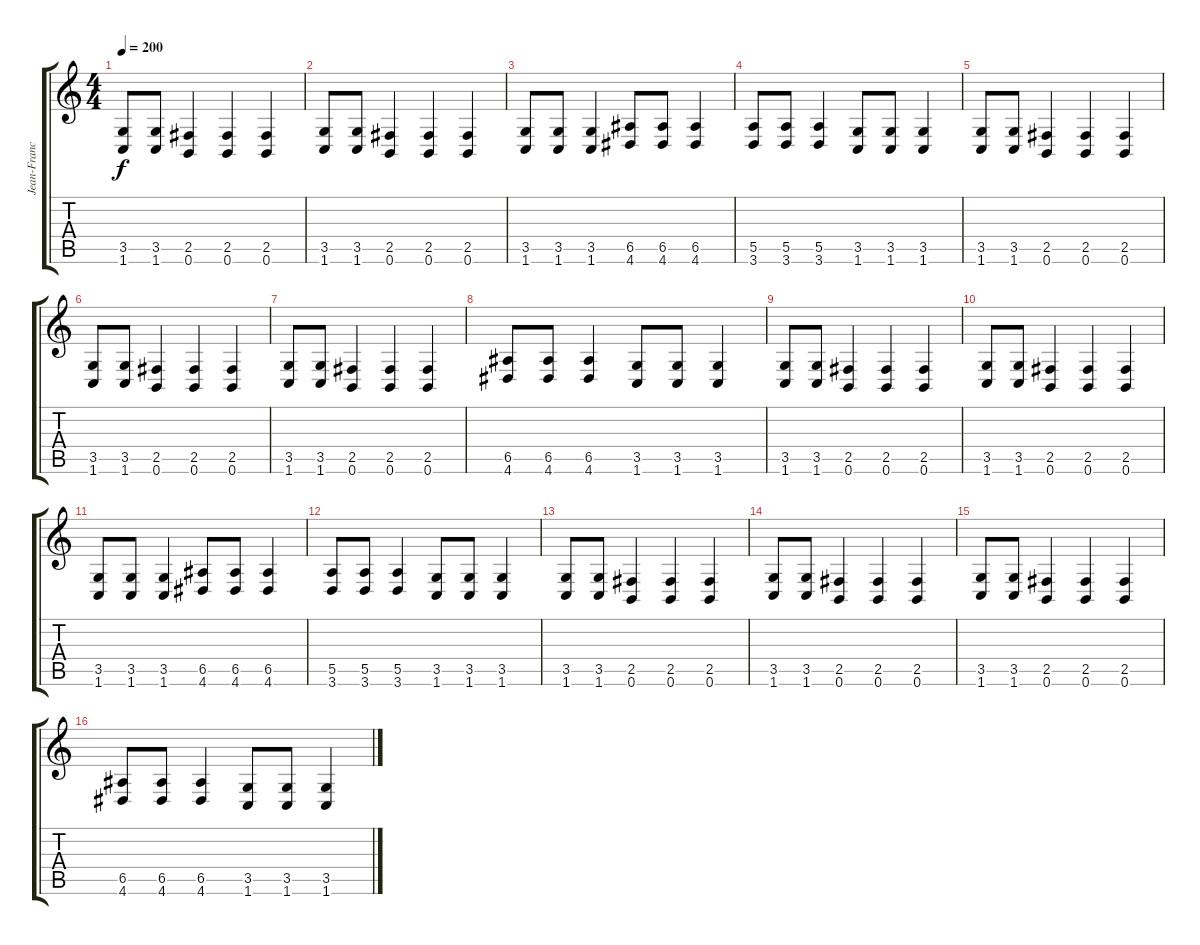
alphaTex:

\track ("Jean-Francois Dagenais Lead" "Jean-Franc") {instrument distortionguitar}
\staff {score tabs}
\tuning (B3 Gb3 D3 A2 E2 B1) {hide}
\ts (4 4)
\tempo 200
\clef g2
\ks c
(3.5 1.6).8{dy f} (3.5 1.6).8 (2.5 0.6).4 (2.5 0.6).4 (2.5 0.6).4 |
(3.5 1.6).8 (3.5 1.6).8 (2.5 0.6).4 (2.5 0.6).4 (2.5 0.6).4 |
(3.5 1.6).8 (3.5 1.6).8 (3.5 1.6).4 (6.5 4.6).8 (6.5 4.6).8 (6.5 4.6).4 |
(5.5 3.6).8 (5.5 3.6).8 (5.5 3.6).4 (3.5 1.6).8 (3.5 1.6).8 (3.5 1.6).4 |
\section ("" "")
(3.5 1.6).8 (3.5 1.6).8 (2.5 0.6).4 (2.5 0.6).4 (2.5 0.6).4 |
(3.5 1.6).8 (3.5 1.6).8 (2.5 0.6).4 (2.5 0.6).4 (2.5 0.6).4 |
(3.5 1.6).8 (3.5 1.6).8 (2.5 0.6).4 (2.5 0.6).4 (2.5 0.6).4 |
(6.5 4.6).8 (6.5 4.6).8 (6.5 4.6).4 (3.5 1.6).8 (3.5 1.6).8 (3.5 1.6).4 |
(3.5 1.6).8 (3.5 1.6).8 (2.5 0.6).4 (2.5 0.6).4 (2.5 0.6).4 |
(3.5 1.6).8 (3.5 1.6).8 (2.5 0.6).4 (2.5 0.6).4 (2.5 0.6).4 |
(3.5 1.6).8 (3.5 1.6).8 (3.5 1.6).4 (6.5 4.6).8 (6.5 4.6).8 (6.5 4.6).4 |
(5.5 3.6).8 (5.5 3.6).8 (5.5 3.6).4 (3.5 1.6).8 (3.5 1.6).8 (3.5 1.6).4 |
\section ("" "")
(3.5 1.6).8 (3.5 1.6).8 (2.5 0.6).4 (2.5 0.6).4 (2.5 0.6).4 |
(3.5 1.6).8 (3.5 1.6).8 (2.5 0.6).4 (2.5 0.6).4 (2.5 0.6).4 |
(3.5 1.6).8 (3.5 1.6).8 (2.5 0.6).4 (2.5 0.6).4 (2.5 0.6).4 |
(6.5 4.6).8 (6.5 4.6).8 (6.5 4.6).4 (3.5 1.6).8 (3.5 1.6).8 (3.5 1.6).4
